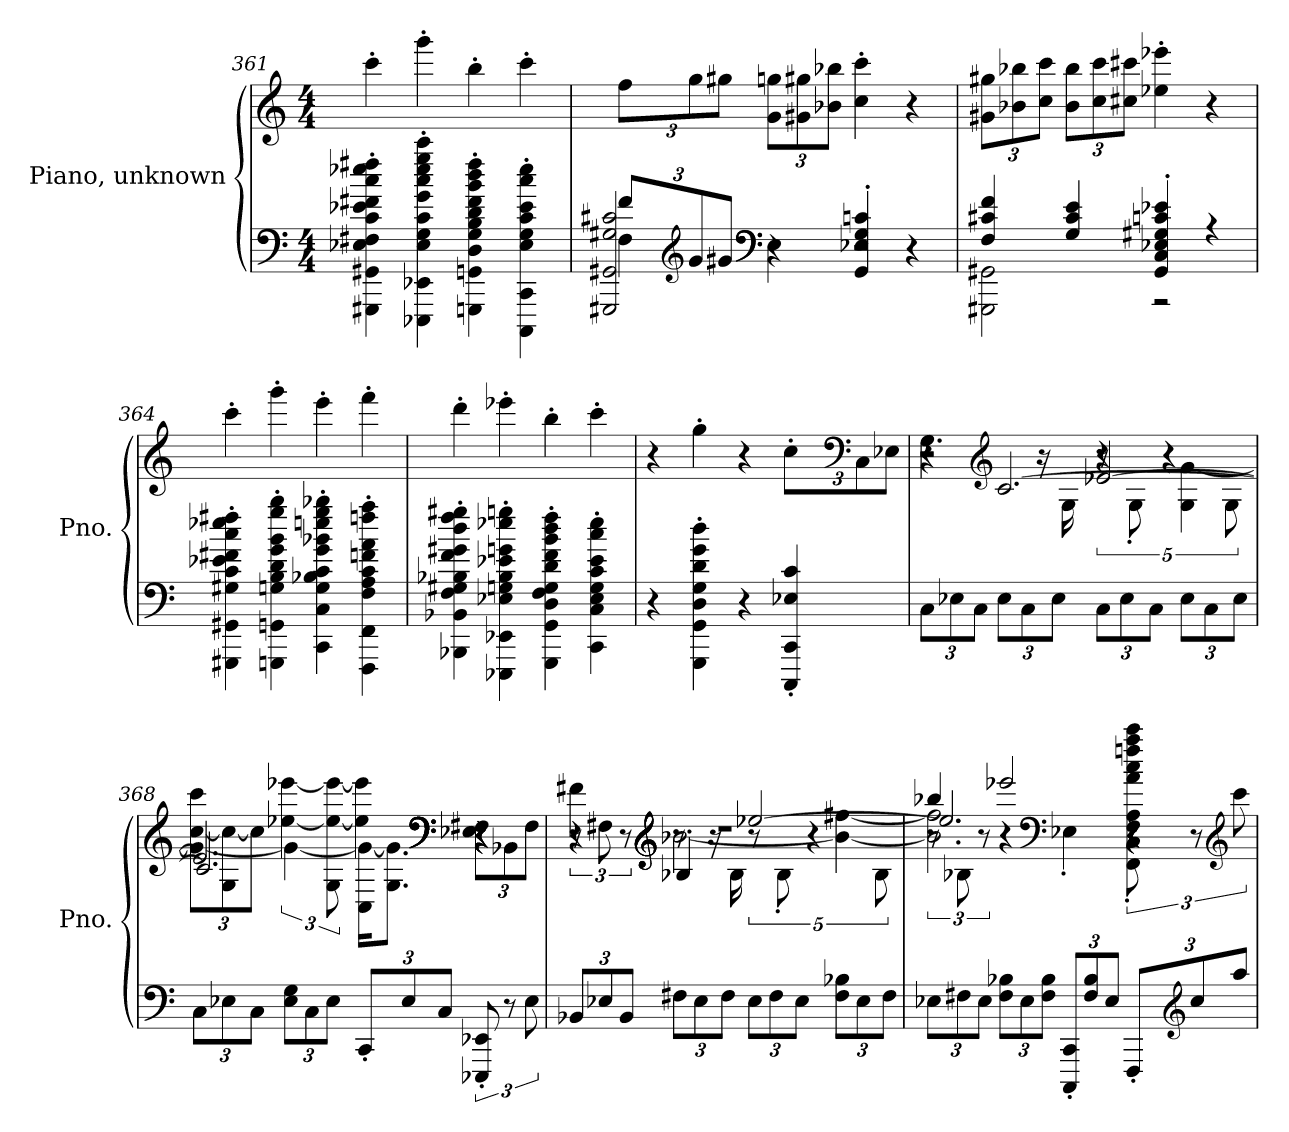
**kern	**kern
*part1	*part1
*staff2	*staff1
*I"Piano, unknown	*
*I'Pno.	*
*clefF4	*clefG2
*k[]	*k[]
*M4/4	*M4/4
=361	=361
4GGG#X\' 4GG#X\' 4E-X\' 4F#X\' 4c\' 4e-X\' 4f#X\' 4cc\' 4ee-X\' 4ff#X\'	4ccc'\
4EEE-X\' 4EE-X\' 4E-\' 4G\' 4c\' 4g\' 4cc\' 4ee-\' 4gg\' 4ccc\'	4ggg'\
4GGGn\' 4GGn\' 4D\' 4G\' 4B\' 4d\' 4f#\' 4b\' 4dd\' 4ff#\'	4bb'\
4CCC\' 4CC\' 4E-\' 4G\' 4c\' 4e-\' 4cc\' 4ee-\'	4ccc'\
=362	=362
*Xbrackettup	*Xbrackettup
*^	*
*	*^	*
12f/L	4F\	2GGG#X/ 2GG#X/ 2G#X/ 2c#X/	12ff\L
*clefG2	*	*	*
12g/	.	.	12gg\
12g#X/J	.	.	12gg#X\J
*clefF4	*	*	*
4r	4E\	.	12g\ 12ggn\L
.	.	.	12g#X\ 12gg#X\
.	.	.	12b-X\ 12bb-X\J
4GG#/' 4E-X/' 4G#/' 4cn/'	2r	2r	4cc\' 4ccc\'
4r	.	.	4r
*	*v	*v	*
!!LO:LB:g=z
=363	=363	=363
4F/ 4c#X/ 4f/	2GGG#X\ 2GG#X\	12g#X\ 12gg#X\L
.	.	12b-X\ 12bb-X\
.	.	12cc\ 12ccc\J
4G/ 4c#/ 4e/	.	12b-\ 12bb-\L
.	.	12cc\ 12ccc\
.	.	12cc#X\ 12ccc#X\J
4GG#/' 4C/' 4E-X/' 4G#X/' 4cn/' 4e-X/'	2r	4ee-X\' 4eee-X\'
4r	.	4r
*v	*v	*
=364	=364
4GGG#X\' 4GG#X\' 4G#X\' 4c\' 4e-X\' 4f#X\' 4cc\' 4ee-X\' 4ff#X\'	4ccc'\
4GGGn\' 4GGn\' 4Gn\' 4B\' 4d\' 4g\' 4b\' 4gg\' 4bb\'	4ggg'\
4CC\' 4C\' 4G\' 4B-X\' 4c\' 4g\' 4b-X\' 4een\' 4gg\' 4bb-X\'	4eee'\
4FFF\' 4FF\' 4F\' 4A\' 4c\' 4fn\' 4a\' 4ffn\' 4aa\'	4fff'\
=365	=365
4BBB-X\' 4BB-X\' 4F\' 4G#X\' 4B-X\' 4f\' 4g#X\' 4dd\' 4ff\' 4gg#X\'	4ddd'\
4EEE-X\' 4EE-X\' 4E-X\' 4Gn\' 4B-\' 4e-X\' 4gn\' 4ee-X\' 4ggn\'	4eee-X'\
4GGG\' 4GG\' 4D\' 4F\' 4G\' 4d\' 4f\' 4b\' 4dd\' 4ff\'	4bb'\
4CC\' 4C\' 4E-\' 4G\' 4c\' 4e-\' 4cc\' 4ee-\'	4ccc'\
=366	=366
4r	4r
4GGG\' 4GG\' 4D\' 4G\' 4d\' 4g\' 4dd\'	4gg'\
4r	4r
4CCC/' 4CC/' 4E-X/' 4c/'	12cc'\L
*	*clefF4
.	12C\
.	12E-X\J
!!LO:PB:g=z
=367	=367
*	*^
*	*	*^
*	*	*	*^
12C\L	2r	2r	4r	4.G\
12E-X\	.	.	.	.
12C\J	.	.	.	.
*	*clefG2	*	*	*
12E-\L	.	.	[2.c/	.
12C\	.	.	.	.
.	.	.	.	16r
12E-\J	.	.	.	.
.	.	.	.	16G\
*	*	*	*	*brackettup
12C\L	[2e-X/	4r	.	10r
12E-\	.	.	.	.
.	.	.	.	10G'\
12C\J	.	.	.	.
.	.	.	.	5r
12E-\L	.	4G\ [4g\	.	.
12C\	.	.	.	.
.	.	.	.	10G\
12E-\J	.	.	.	.
=368	=368	=368	=368	=368
*	*	*	*	*Xbrackettup
12C\L	2.e-/]	4g\_ 4ccc\	2.c/]	[12cc\L
12E-X\	.	.	.	12G\ 12cc\_
12C\J	.	.	.	12cc\J]
*	*	*	*	*brackettup
12E-\ 12G\L	.	4g\_	.	[6ee-X\ [6eee-X\
12C\	.	.	.	.
12E-\J	.	.	.	12G\ 12ee-\_ 12eee-\_
12CC'/L	.	16C\ 16g\_KL	.	4ee-\] 4eee-\]
.	.	8.G\ 8.g\]J	.	.
12E-/	.	.	.	.
12C/J	.	.	.	.
*	*clefF4	*	*	*
*brackettup	*	*	*	*Xbrackettup
12EEE-X/' 12EE-X/'	4r	4r	4r	12E-X\ 12F#X\L
12r	.	.	.	12BB-X\
12E-\	.	.	.	12F#\J
!!LO:LB:g=z	!!	!!	!!
=369	=369	=369	=369	=369
*Xbrackettup	*	*	*	*brackettup
12BB-X/L	1r	4f#X\	4r	12r
12E-X/	.	.	.	12F#X\
12BB-/J	.	.	.	12r
*	*clefG2	*	*	*
12F#X\L	.	[2b-X\	4B-X'/	8r
12E-\	.	.	.	.
.	.	.	.	16r
12F#\J	.	.	.	.
.	.	.	.	16B-\
12E-\L	.	.	[2ee-X/	10r
12F#\	.	.	.	.
.	.	.	.	10B-'\
12E-\J	.	.	.	.
.	.	.	.	5r
12F#\ 12B-X\L	.	4b-\_ [4ff#X\	.	.
12E-\	.	.	.	.
.	.	.	.	10B-\
12F#\J	.	.	.	.
=370	=370	=370	=370	=370
12E-X\L	4bb-X/	2.b-\] 2.ff#\]	2.ee-/]	12r
12F#X\	.	.	.	12B-X\
12E-\J	.	.	.	12r
12F#\ 12B-X\L	2eee-X/	.	.	4r
12E-\	.	.	.	.
12F#\ 12B-\J	.	.	.	.
*	*clefF4	*	*	*
12CCC/' 12CC/'L	.	.	.	4E-X'\
12F#/ 12B-/	.	.	.	.
12E-/J	.	.	.	.
12FFF'/L	4r	4r	4r	12FF\' 12C\' 12F\' 12A\' 12a\' 12cc\' 12ffn\' 12aa\' 12ccc\'
*clefG2	*	*	*	*
12cc/	.	.	.	12r
*	*clefG2	*	*	*
12aa/J	.	.	.	12ccc\
*	*v	*v	*v	*v
=	=
*-	*-
